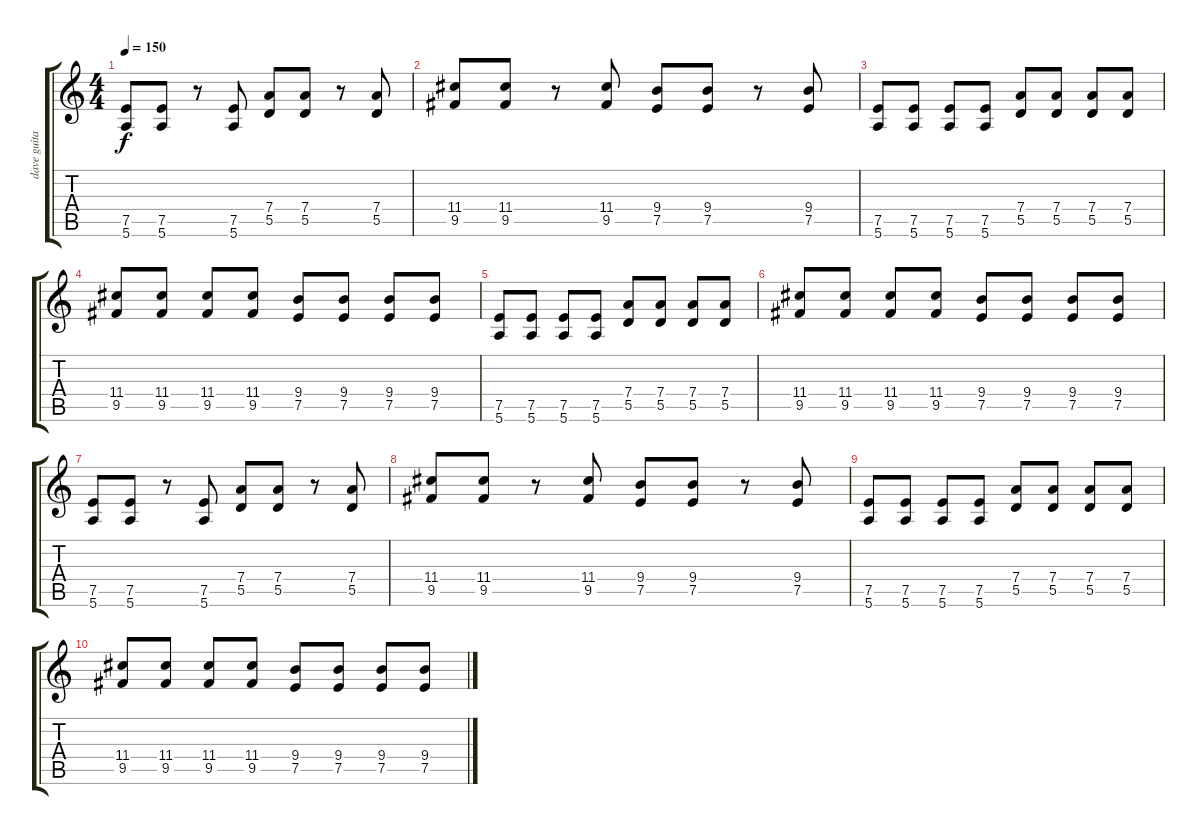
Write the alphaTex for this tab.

\track ("dave guitar 2" "dave guita") {instrument distortionguitar}
\staff {score tabs}
\tuning (E4 B3 G3 D3 A2 E2) {hide}
\ts (4 4)
\tempo 150
\clef g2
\ks c
(7.5 5.6).8{dy f} (7.5 5.6).8 r.8 (7.5 5.6).8 (7.4 5.5).8 (7.4 5.5).8 r.8 (7.4 5.5).8 |
(11.4 9.5).8 (11.4 9.5).8 r.8 (11.4 9.5).8 (9.4 7.5).8 (9.4 7.5).8 r.8 (9.4 7.5).8 |
(7.5 5.6).8 (7.5 5.6).8 (7.5 5.6).8 (7.5 5.6).8 (7.4 5.5).8 (7.4 5.5).8 (7.4 5.5).8 (7.4 5.5).8 |
(11.4 9.5).8 (11.4 9.5).8 (11.4 9.5).8 (11.4 9.5).8 (9.4 7.5).8 (9.4 7.5).8 (9.4 7.5).8 (9.4 7.5).8 |
(7.5 5.6).8 (7.5 5.6).8 (7.5 5.6).8 (7.5 5.6).8 (7.4 5.5).8 (7.4 5.5).8 (7.4 5.5).8 (7.4 5.5).8 |
(11.4 9.5).8 (11.4 9.5).8 (11.4 9.5).8 (11.4 9.5).8 (9.4 7.5).8 (9.4 7.5).8 (9.4 7.5).8 (9.4 7.5).8 |
(7.5 5.6).8 (7.5 5.6).8 r.8 (7.5 5.6).8 (7.4 5.5).8 (7.4 5.5).8 r.8 (7.4 5.5).8 |
(11.4 9.5).8 (11.4 9.5).8 r.8 (11.4 9.5).8 (9.4 7.5).8 (9.4 7.5).8 r.8 (9.4 7.5).8 |
(7.5 5.6).8 (7.5 5.6).8 (7.5 5.6).8 (7.5 5.6).8 (7.4 5.5).8 (7.4 5.5).8 (7.4 5.5).8 (7.4 5.5).8 |
(11.4 9.5).8 (11.4 9.5).8 (11.4 9.5).8 (11.4 9.5).8 (9.4 7.5).8 (9.4 7.5).8 (9.4 7.5).8 (9.4 7.5).8
